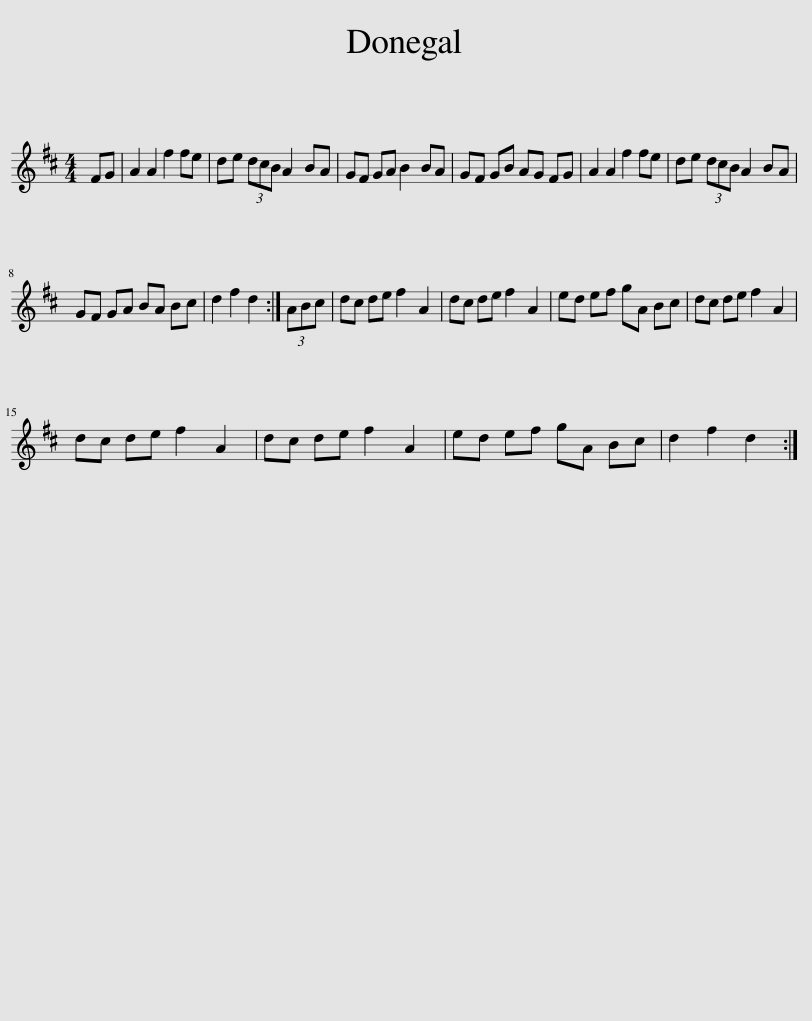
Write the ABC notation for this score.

X:1
L:1/8
M:4/4
I:linebreak $
K:D
V:1 treble
V:1
 FG | A2 A2 f2 fe | de (3dcB A2 BA | GF GA B2 BA | GF GB AG FG | %5
 A2 A2 f2 fe | de (3dcB A2 BA |$ GF GA BA Bc | d2 f2 d2 :| (3ABc | %10
 dc de f2 A2 | dc de f2 A2 | ed ef gA Bc | dc de f2 A2 |$ dc de f2 A2 | %15
 dc de f2 A2 | ed ef gA Bc | d2 f2 d2 :| %18
